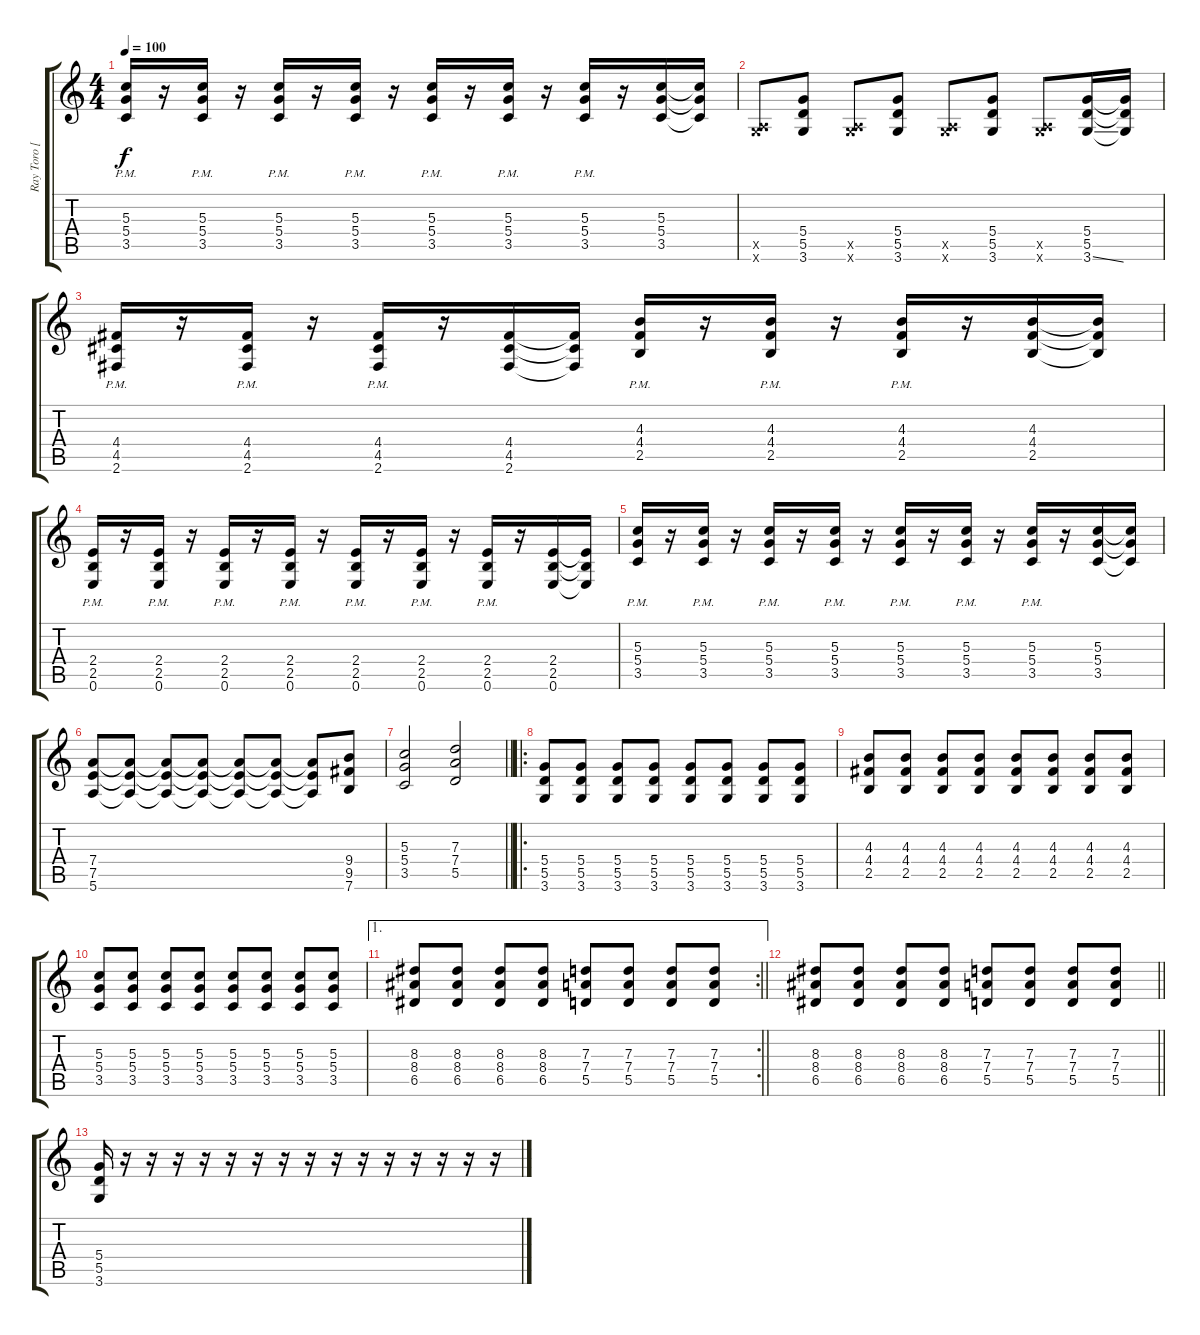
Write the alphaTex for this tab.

\track ("Ray Toro [Lead Guitar]" "Ray Toro [") {instrument overdrivenguitar}
\staff {score tabs}
\tuning (E4 B3 G3 D3 A2 E2) {hide}
\ts (4 4)
\tempo 100
\clef g2
\ks c
(5.3 5.4{pm} 3.5{pm}).16{dy f} r.16 (5.3{pm} 5.4{pm} 3.5{pm}).16 r.16 (5.3{pm} 5.4{pm} 3.5{pm}).16 r.16 (5.3{pm} 5.4{pm} 3.5{pm}).16 r.16 (5.3{pm} 5.4{pm} 3.5{pm}).16 r.16 (5.3{pm} 5.4{pm} 3.5{pm}).16 r.16 (5.3{pm} 5.4{pm} 3.5{pm}).16 r.16 (5.3 5.4 3.5).16 (5.3{t} 5.4{t} 3.5{t}).16 |
(0.5{x} 3.6{x}).8 (5.4 5.5 3.6).8 (0.5{x} 3.6{x}).8 (5.4 5.5 3.6).8 (0.5{x} 3.6{x}).8 (5.4 5.5 3.6).8 (0.5{x} 3.6{x}).8 (5.4 5.5 3.6{ss}).16 (5.4{t} 5.5{t} 3.6{t}).16 |
(4.4{pm} 4.5{pm} 2.6{pm}).16 r.16 (4.4{pm} 4.5{pm} 2.6{pm}).16 r.16 (4.4{pm} 4.5{pm} 2.6{pm}).16 r.16 (4.4 4.5 2.6).16 (4.4{t} 4.5{t} 2.6{t}).16 (4.3{pm} 4.4{pm} 2.5{pm}).16 r.16 (4.3{pm} 4.4{pm} 2.5{pm}).16 r.16 (4.3{pm} 4.4{pm} 2.5{pm}).16 r.16 (4.3 4.4 2.5).16 (4.3{t} 4.4{t} 2.5{t}).16 |
(2.4{pm} 2.5{pm} 0.6{pm}).16 r.16 (2.4{pm} 2.5{pm} 0.6{pm}).16 r.16 (2.4{pm} 2.5{pm} 0.6{pm}).16 r.16 (2.4{pm} 2.5{pm} 0.6{pm}).16 r.16 (2.4{pm} 2.5{pm} 0.6{pm}).16 r.16 (2.4{pm} 2.5{pm} 0.6{pm}).16 r.16 (2.4{pm} 2.5{pm} 0.6{pm}).16 r.16 (2.4 2.5 0.6).16 (2.4{t} 2.5{t} 0.6{t}).16 |
(5.3 5.4{pm} 3.5{pm}).16 r.16 (5.3{pm} 5.4{pm} 3.5{pm}).16 r.16 (5.3{pm} 5.4{pm} 3.5{pm}).16 r.16 (5.3{pm} 5.4{pm} 3.5{pm}).16 r.16 (5.3{pm} 5.4{pm} 3.5{pm}).16 r.16 (5.3{pm} 5.4{pm} 3.5{pm}).16 r.16 (5.3{pm} 5.4{pm} 3.5{pm}).16 r.16 (5.3 5.4 3.5).16 (5.3{t} 5.4{t} 3.5{t}).16 |
(7.4 7.5 5.6).8 (7.4{t} 7.5{t} 5.6{t}).8 (7.4{t} 7.5{t} 5.6{t}).8 (7.4{t} 7.5{t} 5.6{t}).8 (7.4{t} 7.5{t} 5.6{t}).8 (7.4{t} 7.5{t} 5.6{t}).8 (7.4{t} 7.5{t} 5.6{t}).8 (9.4 9.5 7.6).8 |
\barLineRight lightlight
(5.3 5.4 3.5).2 (7.3 7.4 5.5).2 |
\ro
(5.4 5.5 3.6).8 (5.4 5.5 3.6).8 (5.4 5.5 3.6).8 (5.4 5.5 3.6).8 (5.4 5.5 3.6).8 (5.4 5.5 3.6).8 (5.4 5.5 3.6).8 (5.4 5.5 3.6).8 |
(4.3 4.4 2.5).8 (4.3 4.4 2.5).8 (4.3 4.4 2.5).8 (4.3 4.4 2.5).8 (4.3 4.4 2.5).8 (4.3 4.4 2.5).8 (4.3 4.4 2.5).8 (4.3 4.4 2.5).8 |
(5.3 5.4 3.5).8 (5.3 5.4 3.5).8 (5.3 5.4 3.5).8 (5.3 5.4 3.5).8 (5.3 5.4 3.5).8 (5.3 5.4 3.5).8 (5.3 5.4 3.5).8 (5.3 5.4 3.5).8 |
\ae 1
\rc 2
\barLineRight lightlight
(8.3 8.4 6.5).8 (8.3 8.4 6.5).8 (8.3 8.4 6.5).8 (8.3 8.4 6.5).8 (7.3 7.4 5.5).8 (7.3 7.4 5.5).8 (7.3 7.4 5.5).8 (7.3 7.4 5.5).8 |
\barLineRight lightlight
(8.3 8.4 6.5).8 (8.3 8.4 6.5).8 (8.3 8.4 6.5).8 (8.3 8.4 6.5).8 (7.3 7.4 5.5).8 (7.3 7.4 5.5).8 (7.3 7.4 5.5).8 (7.3 7.4 5.5).8 |
(5.4 5.5 3.6).16 r.16 r.16 r.16 r.16 r.16 r.16 r.16 r.16 r.16 r.16 r.16 r.16 r.16 r.16 r.16
